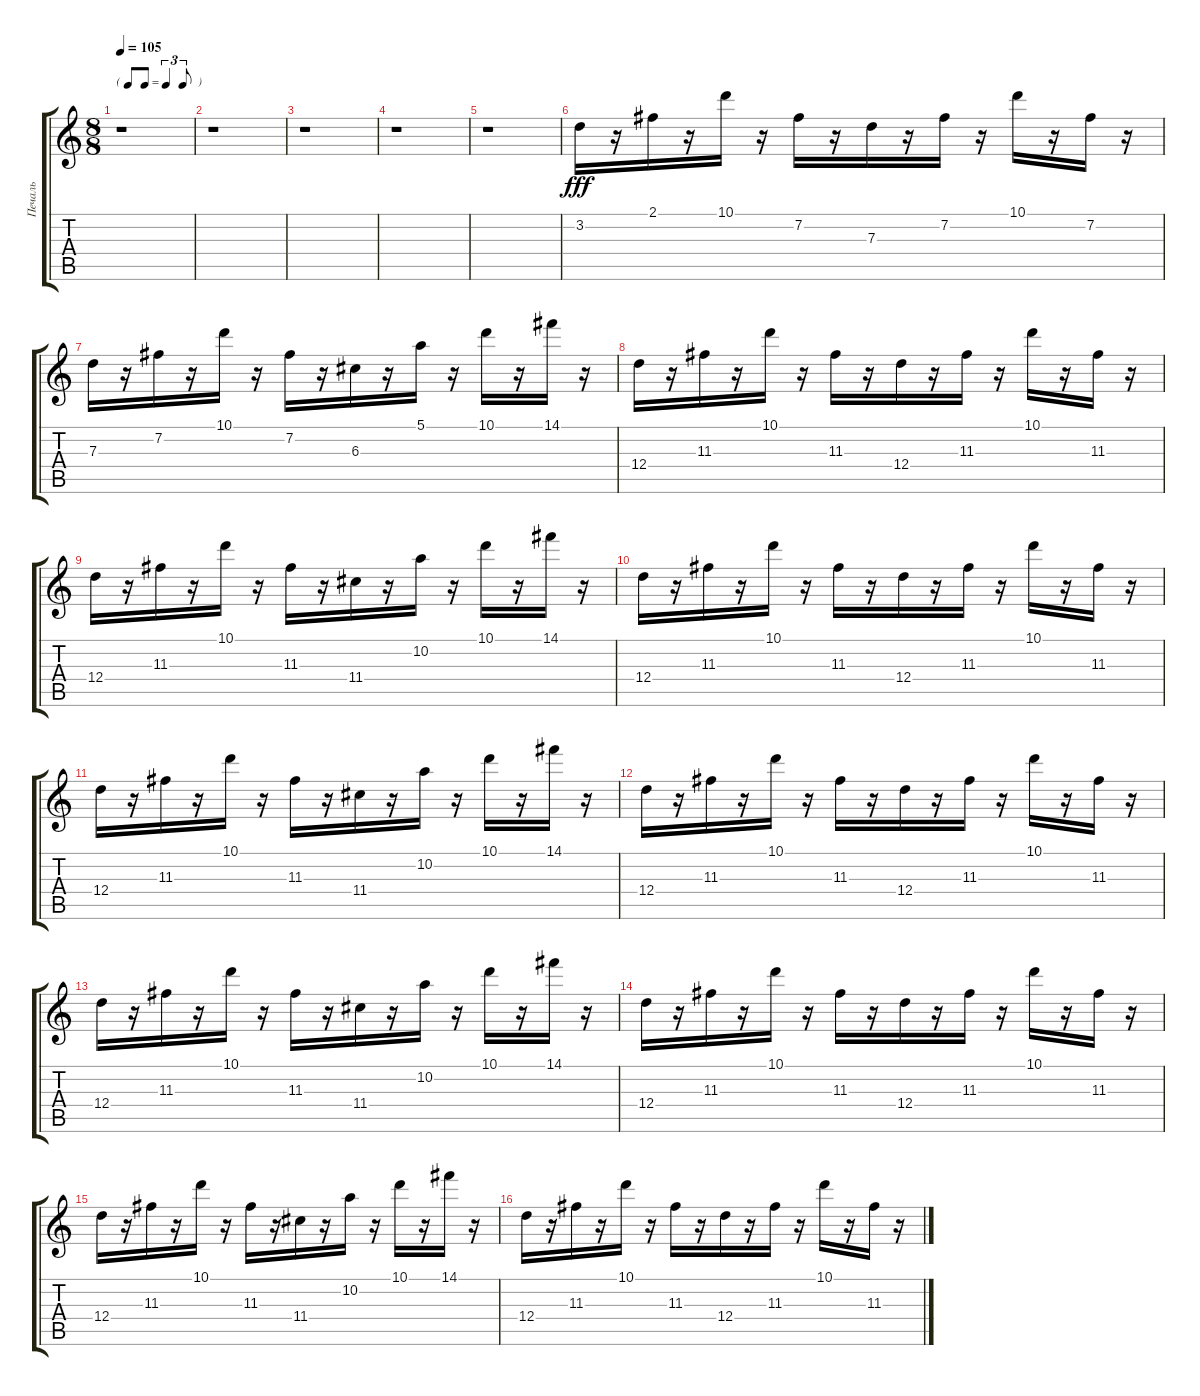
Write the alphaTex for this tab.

\track ("Печаль" "Печаль") {instrument electricguitarmuted}
\staff {score tabs}
\tuning (E4 B3 G3 D3 A2 E2) {hide}
\ts (8 8)
\tf triplet8th
\tempo 105
\clef g2
\ks c
r.1{dy fff} |
r.1 |
r.1 |
r.1 |
r.1 |
3.2.16 r.16 2.1.16 r.16 10.1.16 r.16 7.2.16 r.16 7.3.16 r.16 7.2.16 r.16 10.1.16 r.16 7.2.16 r.16 |
7.3.16 r.16 7.2.16 r.16 10.1.16 r.16 7.2.16 r.16 6.3.16 r.16 5.1.16 r.16 10.1.16 r.16 14.1.16 r.16 |
12.4.16 r.16 11.3.16 r.16 10.1.16 r.16 11.3.16 r.16 12.4.16 r.16 11.3.16 r.16 10.1.16 r.16 11.3.16 r.16 |
12.4.16 r.16 11.3.16 r.16 10.1.16 r.16 11.3.16 r.16 11.4.16 r.16 10.2.16 r.16 10.1.16 r.16 14.1.16 r.16 |
12.4.16 r.16 11.3.16 r.16 10.1.16 r.16 11.3.16 r.16 12.4.16 r.16 11.3.16 r.16 10.1.16 r.16 11.3.16 r.16 |
12.4.16 r.16 11.3.16 r.16 10.1.16 r.16 11.3.16 r.16 11.4.16 r.16 10.2.16 r.16 10.1.16 r.16 14.1.16 r.16 |
12.4.16 r.16 11.3.16 r.16 10.1.16 r.16 11.3.16 r.16 12.4.16 r.16 11.3.16 r.16 10.1.16 r.16 11.3.16 r.16 |
12.4.16 r.16 11.3.16 r.16 10.1.16 r.16 11.3.16 r.16 11.4.16 r.16 10.2.16 r.16 10.1.16 r.16 14.1.16 r.16 |
12.4.16 r.16 11.3.16 r.16 10.1.16 r.16 11.3.16 r.16 12.4.16 r.16 11.3.16 r.16 10.1.16 r.16 11.3.16 r.16 |
12.4.16 r.16 11.3.16 r.16 10.1.16 r.16 11.3.16 r.16 11.4.16 r.16 10.2.16 r.16 10.1.16 r.16 14.1.16 r.16 |
12.4.16 r.16 11.3.16 r.16 10.1.16 r.16 11.3.16 r.16 12.4.16 r.16 11.3.16 r.16 10.1.16 r.16 11.3.16 r.16
